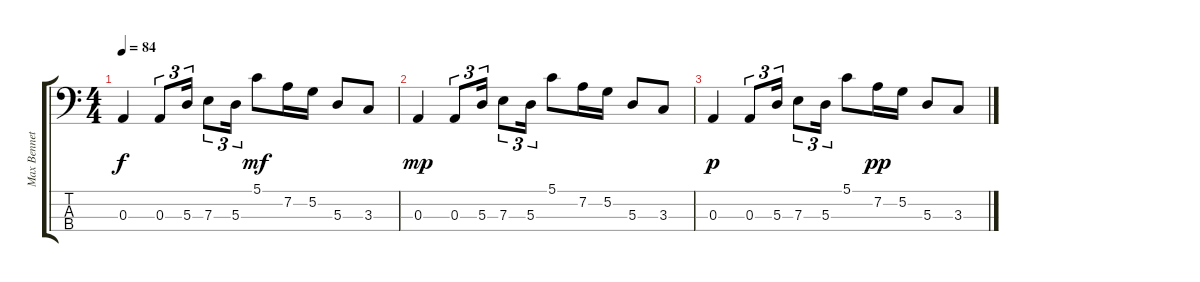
\track ("Max Bennett - Bass" "Max Bennet") {instrument fretlessbass}
\staff {score tabs}
\tuning (G2 D2 A1 E1) {hide}
\ts (4 4)
\tempo 84
\clef f4
\ks c
0.3.4{dy f} 0.3.8{tu (3 2)} 5.3.16{tu (3 2)} 7.3.8{tu (3 2)} 5.3.16{tu (3 2)} 5.1.8{dy mf} 7.2.16 5.2.16 5.3.8 3.3.8 |
0.3.4{dy mp} 0.3.8{tu (3 2)} 5.3.16{tu (3 2)} 7.3.8{tu (3 2)} 5.3.16{tu (3 2)} 5.1.8 7.2.16 5.2.16 5.3.8 3.3.8 |
0.3.4{dy p} 0.3.8{tu (3 2)} 5.3.16{tu (3 2)} 7.3.8{tu (3 2)} 5.3.16{tu (3 2)} 5.1.8 7.2.16{dy pp} 5.2.16 5.3.8 3.3.8
